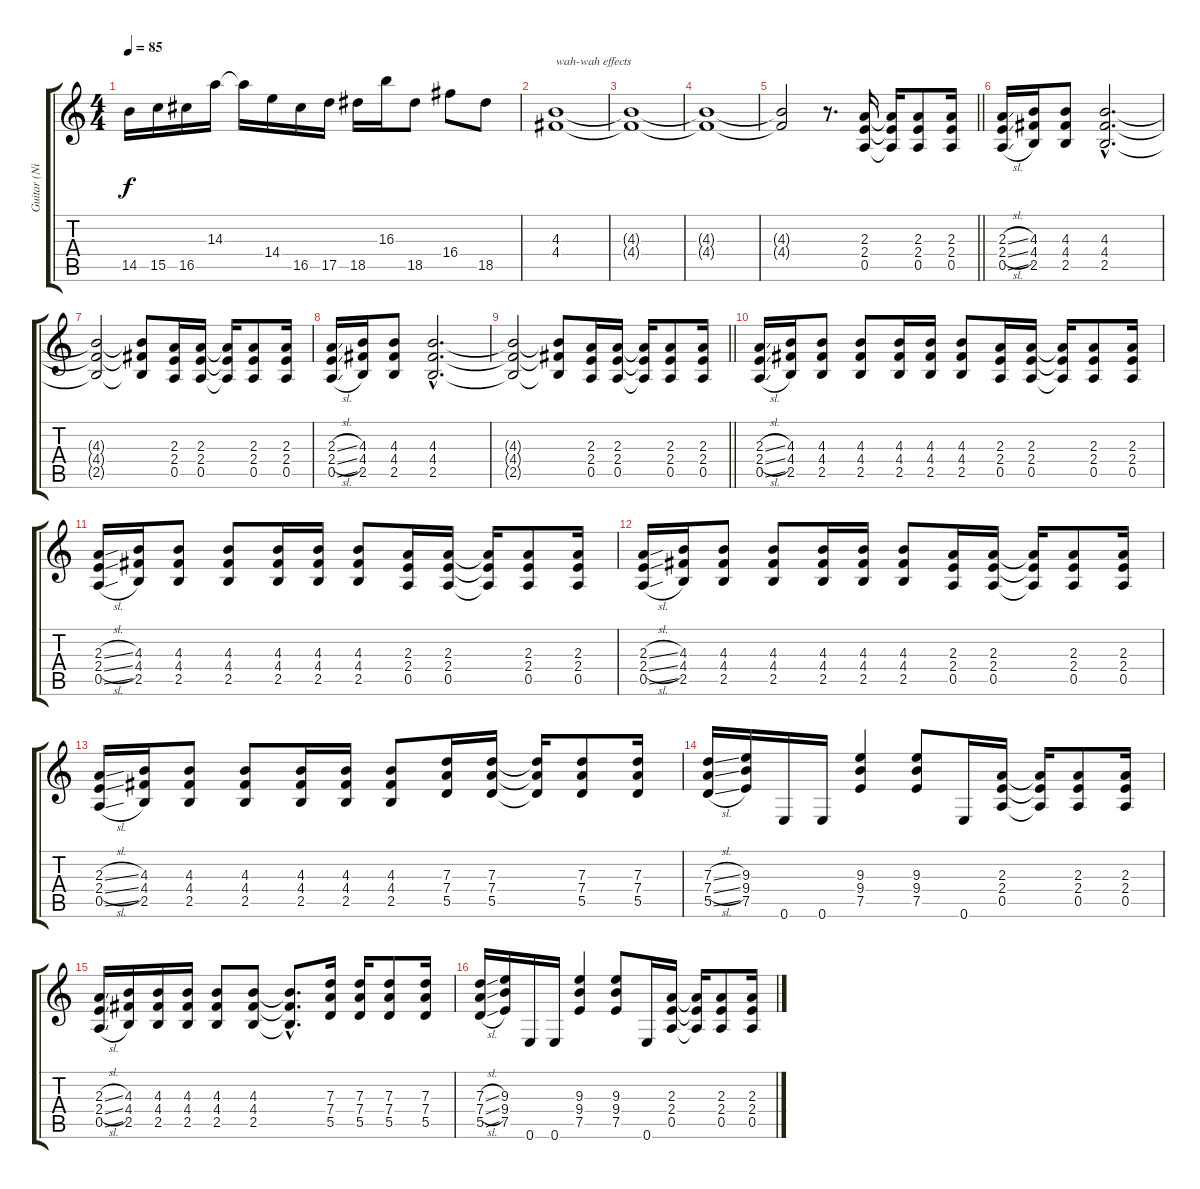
\track ("Guitar (Nick McCabe)" "Guitar (Ni") {instrument distortionguitar}
\staff {score tabs}
\tuning (E4 B3 G3 D3 A2 E2) {hide}
\ts (4 4)
\tempo 85
\clef g2
\ks c
14.5.16{dy f} 15.5.16 16.5.16 14.3.16 14.3{t}.16 14.4.16 16.5.16 17.5.16 18.5.16 16.3.16 18.5.8 16.4.8 18.5.8 |
(4.3 4.4).1{txt "wah-wah effects"} |
(4.3{t} 4.4{t}).1 |
(4.3{t} 4.4{t}).1 |
\barLineRight lightlight
(4.3{t} 4.4{t}).2 r.8{d} (2.3 2.4 0.5).16 (2.3{t} 2.4{t} 0.5{t}).16 (2.3 2.4 0.5).8 (2.3 2.4 0.5).16 |
(2.3{sl} 2.4{sl} 0.5{sl}).16 (4.3 4.4 2.5).16 (4.3 4.4 2.5).8 (4.3{hac} 4.4{hac} 2.5{hac}).2{d} |
(4.3{t} 4.4{t} 2.5{t}).2 (4.3{t} 4.4{t} 2.5{t}).8 (2.3 2.4 0.5).16 (2.3 2.4 0.5).16 (2.3{t} 2.4{t} 0.5{t}).16 (2.3 2.4 0.5).8 (2.3 2.4 0.5).16 |
(2.3{sl} 2.4{sl} 0.5{sl}).16 (4.3 4.4 2.5).16 (4.3 4.4 2.5).8 (4.3{hac} 4.4{hac} 2.5{hac}).2{d} |
\barLineRight lightlight
(4.3{t} 4.4{t} 2.5{t}).2 (4.3{t} 4.4{t} 2.5{t}).8 (2.3 2.4 0.5).16 (2.3 2.4 0.5).16 (2.3{t} 2.4{t} 0.5{t}).16 (2.3 2.4 0.5).8 (2.3 2.4 0.5).16 |
(2.3{sl} 2.4{sl} 0.5{sl}).16 (4.3 4.4 2.5).16 (4.3 4.4 2.5).8 (4.3 4.4 2.5).8 (4.3 4.4 2.5).16 (4.3 4.4 2.5).16 (4.3 4.4 2.5).8 (2.3 2.4 0.5).16 (2.3 2.4 0.5).16 (2.3{t} 2.4{t} 0.5{t}).16 (2.3 2.4 0.5).8 (2.3 2.4 0.5).16 |
(2.3{sl} 2.4{sl} 0.5{sl}).16 (4.3 4.4 2.5).16 (4.3 4.4 2.5).8 (4.3 4.4 2.5).8 (4.3 4.4 2.5).16 (4.3 4.4 2.5).16 (4.3 4.4 2.5).8 (2.3 2.4 0.5).16 (2.3 2.4 0.5).16 (2.3{t} 2.4{t} 0.5{t}).16 (2.3 2.4 0.5).8 (2.3 2.4 0.5).16 |
(2.3{sl} 2.4{sl} 0.5{sl}).16 (4.3 4.4 2.5).16 (4.3 4.4 2.5).8 (4.3 4.4 2.5).8 (4.3 4.4 2.5).16 (4.3 4.4 2.5).16 (4.3 4.4 2.5).8 (2.3 2.4 0.5).16 (2.3 2.4 0.5).16 (2.3{t} 2.4{t} 0.5{t}).16 (2.3 2.4 0.5).8 (2.3 2.4 0.5).16 |
(2.3{sl} 2.4{sl} 0.5{sl}).16 (4.3 4.4 2.5).16 (4.3 4.4 2.5).8 (4.3 4.4 2.5).8 (4.3 4.4 2.5).16 (4.3 4.4 2.5).16 (4.3 4.4 2.5).8 (7.3 7.4 5.5).16 (7.3 7.4 5.5).16 (7.3{t} 7.4{t} 5.5{t}).16 (7.3 7.4 5.5).8 (7.3 7.4 5.5).16 |
(7.3{sl} 7.4{sl} 5.5{sl}).16 (9.3 9.4 7.5).16 0.6.16 0.6.16 (9.3 9.4 7.5).4 (9.3 9.4 7.5).8 0.6.16 (2.3 2.4 0.5).16 (2.3{t} 2.4{t} 0.5{t}).16 (2.3 2.4 0.5).8 (2.3 2.4 0.5).16 |
(2.3{sl} 2.4{sl} 0.5{sl}).16 (4.3 4.4 2.5).16 (4.3 4.4 2.5).16 (4.3 4.4 2.5).16 (4.3 4.4 2.5).8 (4.3 4.4 2.5).8 (4.3{hac t} 4.4{hac t} 2.5{hac t}).8{d} (7.3 7.4 5.5).16 (7.3 7.4 5.5).16 (7.3 7.4 5.5).8 (7.3 7.4 5.5).16 |
(7.3{sl} 7.4{sl} 5.5{sl}).16 (9.3 9.4 7.5).16 0.6.16 0.6.16 (9.3 9.4 7.5).4 (9.3 9.4 7.5).8 0.6.16 (2.3 2.4 0.5).16 (2.3{t} 2.4{t} 0.5{t}).16 (2.3 2.4 0.5).8 (2.3 2.4 0.5).16
